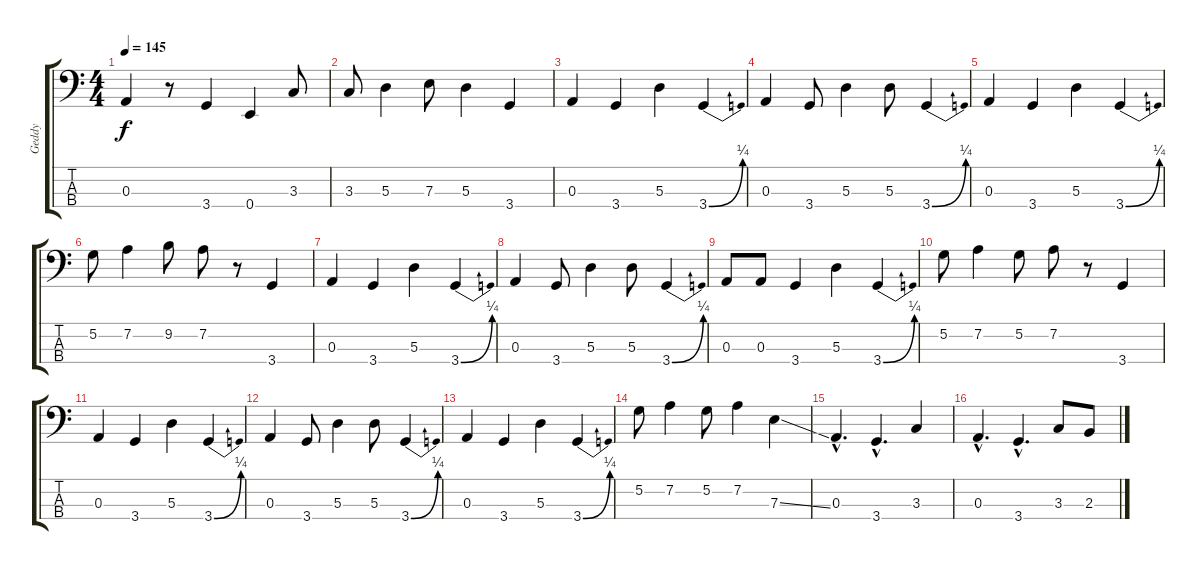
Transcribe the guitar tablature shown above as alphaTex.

\track ("Geddy" "Geddy") {instrument electricbassfinger}
\staff {score tabs}
\tuning (G2 D2 A1 E1) {hide}
\ts (4 4)
\tempo 145
\clef f4
\ks c
0.3.4{dy f} r.8 3.4.4 0.4.4 3.3.8 |
3.3.8 5.3.4 7.3.8 5.3.4 3.4.4 |
0.3.4 3.4.4 5.3.4 3.4{be (bend 0 0 60 1)}.4 |
0.3.4 3.4.8 5.3.4 5.3.8 3.4{be (bend 0 0 60 1)}.4 |
0.3.4 3.4.4 5.3.4 3.4{be (bend 0 0 60 1)}.4 |
5.2.8 7.2.4 9.2.8 7.2.8 r.8 3.4.4 |
0.3.4 3.4.4 5.3.4 3.4{be (bend 0 0 60 1)}.4 |
0.3.4 3.4.8 5.3.4 5.3.8 3.4{be (bend 0 0 60 1)}.4 |
0.3.8 0.3.8 3.4.4 5.3.4 3.4{be (bend 0 0 60 1)}.4 |
5.2.8 7.2.4 5.2.8 7.2.8 r.8 3.4.4 |
0.3.4 3.4.4 5.3.4 3.4{be (bend 0 0 60 1)}.4 |
0.3.4 3.4.8 5.3.4 5.3.8 3.4{be (bend 0 0 60 1)}.4 |
0.3.4 3.4.4 5.3.4 3.4{be (bend 0 0 60 1)}.4 |
5.2.8 7.2.4 5.2.8 7.2.4 7.3{ss}.4 |
0.3{hac}.4{d} 3.4{hac}.4{d} 3.3.4 |
0.3{hac}.4{d} 3.4{hac}.4{d} 3.3.8 2.3.8
